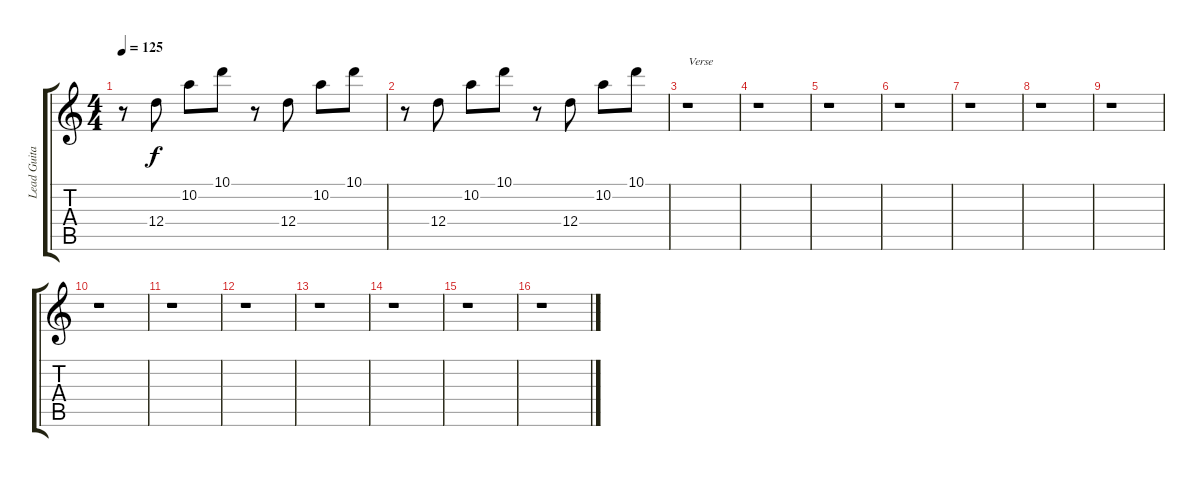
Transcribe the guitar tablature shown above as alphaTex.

\track ("Lead Guitar" "Lead Guita") {instrument overdrivenguitar}
\staff {score tabs}
\tuning (E4 B3 G3 D3 A2 E2) {hide}
\ts (4 4)
\tempo 125
\clef g2
\ks c
r.8{dy f} 12.4.8 10.2.8 10.1.8 r.8 12.4.8 10.2.8 10.1.8 |
r.8 12.4.8 10.2.8 10.1.8 r.8 12.4.8 10.2.8 10.1.8 |
r.1{txt "Verse"} |
r.1 |
r.1 |
r.1 |
r.1 |
r.1 |
r.1 |
r.1 |
r.1 |
r.1 |
r.1 |
r.1 |
r.1 |
r.1
